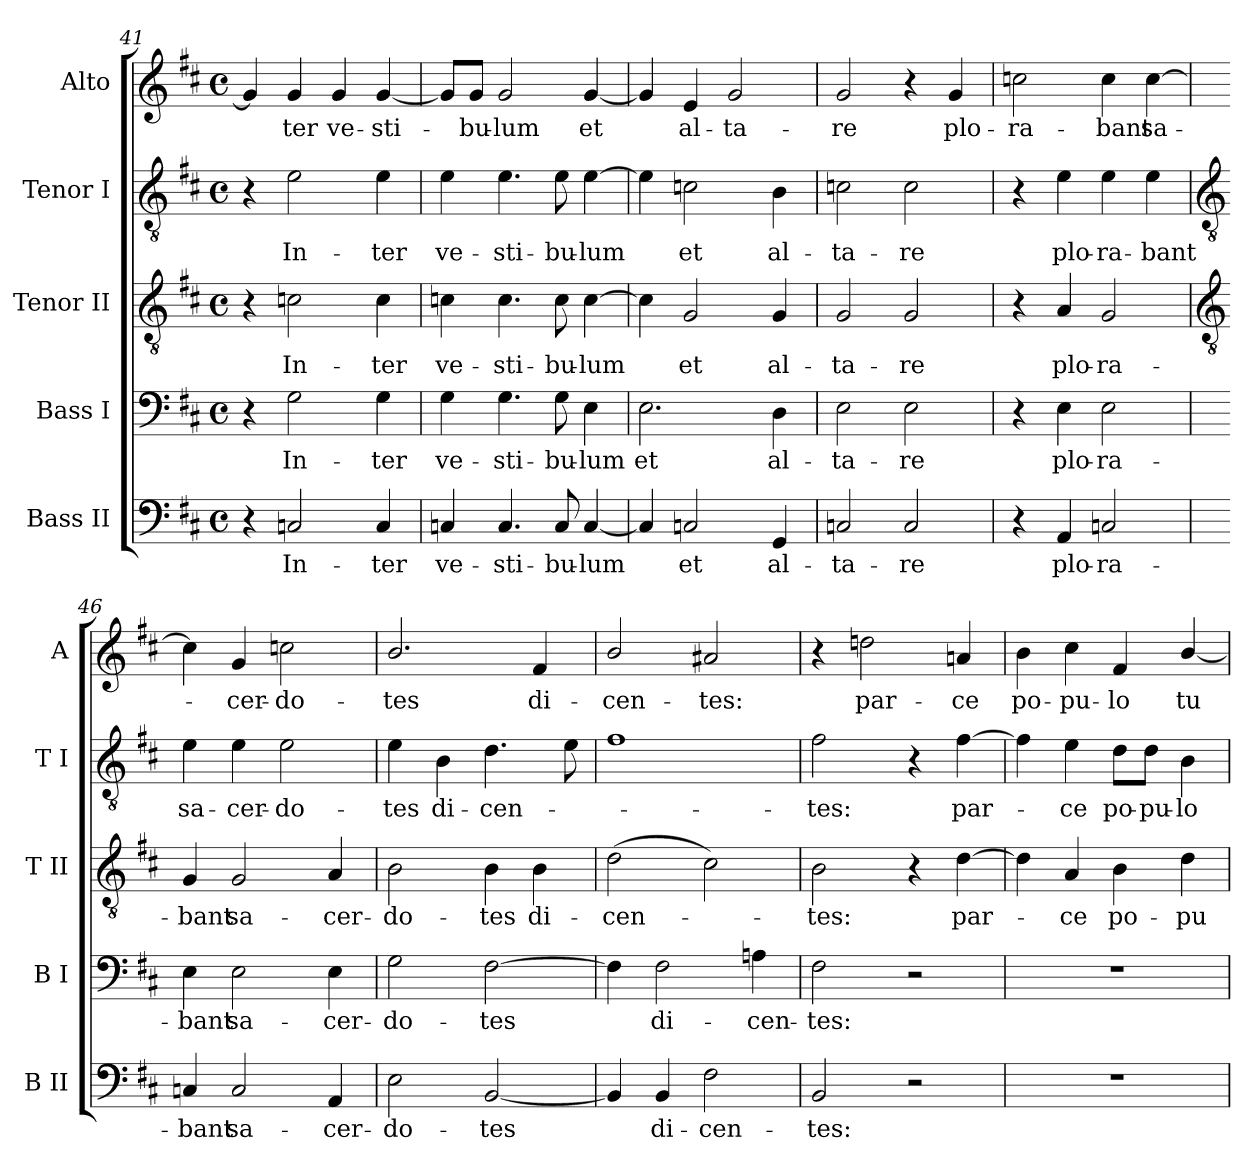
**kern	**text	**kern	**text	**kern	**text	**kern	**text	**kern	**text
*part5	*part5	*part4	*part4	*part3	*part3	*part2	*part2	*part1	*part1
*staff5	*staff5	*staff4	*staff4	*staff3	*staff3	*staff2	*staff2	*staff1	*staff1
*I"Bass II	*	*I"Bass I	*	*I"Tenor II	*	*I"Tenor I	*	*I"Alto	*
*I'B II	*	*I'B I	*	*I'T II	*	*I'T I	*	*I'A	*
*clefF4	*	*clefF4	*	*clefGv2	*	*clefGv2	*	*clefG2	*
*k[f#c#]	*	*k[f#c#]	*	*k[f#c#]	*	*k[f#c#]	*	*k[f#c#]	*
*D:	*	*D:	*	*D:	*	*D:	*	*D:	*
*M4/4	*	*M4/4	*	*M4/4	*	*M4/4	*	*M4/4	*
*met(c)	*	*met(c)	*	*met(c)	*	*met(c)	*	*met(c)	*
=41	=41	=41	=41	=41	=41	=41	=41	=41	=41
4r	.	4r	.	4r	.	4r	.	4g]	.
!	!LO:LY:b	!	!LO:LY:b	!	!LO:LY:b	!	!LO:LY:b	!	!LO:LY:b
2Cn	In-	2G	In-	2cn	In-	2e	In-	4g	ter
!	!	!	!	!	!	!	!	!	!LO:LY:b
.	.	.	.	.	.	.	.	4g	ve-
!	!LO:LY:b	!	!LO:LY:b	!	!LO:LY:b	!	!LO:LY:b	!	!LO:LY:b
4C	-ter	4G	-ter	4c	-ter	4e	-ter	[4g	-sti-
=42	=42	=42	=42	=42	=42	=42	=42	=42	=42
!	!LO:LY:b	!	!LO:LY:b	!	!LO:LY:b	!	!LO:LY:b	!	!
4Cn	ve-	4G	ve-	4cn	ve-	4e	ve-	8g/L]	.
!	!	!	!	!	!	!	!	!	!LO:LY:b
.	.	.	.	.	.	.	.	8g/J	bu-
!	!LO:LY:b	!	!LO:LY:b	!	!LO:LY:b	!	!LO:LY:b	!	!LO:LY:b
4.C	-sti-	4.G	-sti-	4.c	-sti-	4.e	-sti-	2g	-lum
!	!LO:LY:b	!	!LO:LY:b	!	!LO:LY:b	!	!LO:LY:b	!	!
8C	-bu-	8G	-bu-	8c	-bu-	8e	-bu-	.	.
!	!LO:LY:b	!	!LO:LY:b	!	!LO:LY:b	!	!LO:LY:b	!	!LO:LY:b
[4C	-lum	4E	-lum	[4c	-lum	[4e	-lum	[4g	et
=43	=43	=43	=43	=43	=43	=43	=43	=43	=43
!	!	!	!LO:LY:b	!	!	!	!	!	!
4C]	.	2.E	et	4c]	.	4e]	.	4g]	.
!	!LO:LY:b	!	!	!	!LO:LY:b	!	!LO:LY:b	!	!LO:LY:b
2C	et	.	.	2G	et	2cn	et	4e	al-
!	!	!	!	!	!	!	!	!	!LO:LY:b
.	.	.	.	.	.	.	.	2g	-ta-
!	!LO:LY:b	!	!LO:LY:b	!	!LO:LY:b	!	!LO:LY:b	!	!
4GG	al-	4D	al-	4G	al-	4B	al-	.	.
=44	=44	=44	=44	=44	=44	=44	=44	=44	=44
!	!LO:LY:b	!	!LO:LY:b	!	!LO:LY:b	!	!LO:LY:b	!	!LO:LY:b
2Cn	-ta-	2E	-ta-	2G	-ta-	2cn	-ta-	2g	-re
!	!LO:LY:b	!	!LO:LY:b	!	!LO:LY:b	!	!LO:LY:b	!	!
2C	-re	2E	-re	2G	-re	2c	-re	4r	.
!	!	!	!	!	!	!	!	!	!LO:LY:b
.	.	.	.	.	.	.	.	4g	plo-
=45	=45	=45	=45	=45	=45	=45	=45	=45	=45
!	!	!	!	!	!	!	!	!	!LO:LY:b
4r	.	4r	.	4r	.	4r	.	2ccn	-ra-
!	!LO:LY:b	!	!LO:LY:b	!	!LO:LY:b	!	!LO:LY:b	!	!
4AA	plo-	4E	plo-	4A	plo-	4e	plo-	.	.
!	!LO:LY:b	!	!LO:LY:b	!	!LO:LY:b	!	!LO:LY:b	!	!LO:LY:b
2Cn	-ra-	2E	-ra-	2G	-ra-	4e	-ra-	4cc	-bant
!	!	!	!	!	!	!	!LO:LY:b	!	!LO:LY:b
.	.	.	.	.	.	4e	-bant	[4cc	sa-
!!LO:LB:g=z
=46	=46	=46	=46	=46	=46	=46	=46	=46	=46
*	*	*	*	*clefGv2	*	*clefGv2	*	*	*
!	!LO:LY:b	!	!LO:LY:b	!	!LO:LY:b	!	!LO:LY:b	!	!
4Cn	-bant	4E	-bant	4G	-bant	4e	sa-	4cc]	.
!	!LO:LY:b	!	!LO:LY:b	!	!LO:LY:b	!	!LO:LY:b	!	!LO:LY:b
2C	sa-	2E	sa-	2G	sa-	4e	-cer-	4g	cer-
!	!	!	!	!	!	!	!LO:LY:b	!	!LO:LY:b
.	.	.	.	.	.	2e	-do-	2cc	-do-
!	!LO:LY:b	!	!LO:LY:b	!	!LO:LY:b	!	!	!	!
4AA	-cer-	4E	-cer-	4A	-cer-	.	.	.	.
=47	=47	=47	=47	=47	=47	=47	=47	=47	=47
!	!LO:LY:b	!	!LO:LY:b	!	!LO:LY:b	!	!LO:LY:b	!	!LO:LY:b
2E	-do-	2G	-do-	2B	-do-	4e	-tes	2.b/	-tes
!	!	!	!	!	!	!	!LO:LY:b	!	!
.	.	.	.	.	.	4B	di-	.	.
!	!LO:LY:b	!	!LO:LY:b	!	!LO:LY:b	!	!LO:LY:b	!	!
[2BB	-tes	[2F#	-tes	4B	-tes	4.d	-cen-	.	.
!	!	!	!	!	!LO:LY:b	!	!	!	!LO:LY:b
.	.	.	.	4B	di-	.	.	4f#	di-
.	.	.	.	.	.	8e	.	.	.
=48	=48	=48	=48	=48	=48	=48	=48	=48	=48
!	!	!	!	!	!LO:LY:b	!	!	!	!LO:LY:b
4BB]	.	4F#]	.	(>2d	-cen-	1f#	.	2b/	-cen-
!	!LO:LY:b	!	!LO:LY:b	!	!	!	!	!	!
4BB	di-	2F#	di-	.	.	.	.	.	.
!	!LO:LY:b	!	!	!	!	!	!	!	!LO:LY:b
2F#	-cen-	.	.	2c#)	.	.	.	2a#X	-tes:
!	!	!	!LO:LY:b	!	!	!	!	!	!
.	.	4An	-cen-	.	.	.	.	.	.
=49	=49	=49	=49	=49	=49	=49	=49	=49	=49
!	!LO:LY:b	!	!LO:LY:b	!	!LO:LY:b	!	!LO:LY:b	!	!
2BB	-tes:	2F#	-tes:	2B	tes:	2f#	tes:	4r	.
!	!	!	!	!	!	!	!	!	!LO:LY:b
.	.	.	.	.	.	.	.	2ddn	par-
2r	.	2r	.	4r	.	4r	.	.	.
!	!	!	!	!	!LO:LY:b	!	!LO:LY:b	!	!LO:LY:b
.	.	.	.	[4d	par-	[4f#	par-	4an	-ce
=50	=50	=50	=50	=50	=50	=50	=50	=50	=50
!	!	!	!	!	!	!	!	!	!LO:LY:b
1r	.	1r	.	4d]	.	4f#]	.	4b	po-
!	!	!	!	!	!LO:LY:b	!	!LO:LY:b	!	!LO:LY:b
.	.	.	.	4A	ce	4e	ce	4cc#	-pu-
!	!	!	!	!	!LO:LY:b	!	!LO:LY:b	!	!LO:LY:b
.	.	.	.	4B	po-	8d\L	po-	4f#	-lo
!	!	!	!	!	!	!	!LO:LY:b	!	!
.	.	.	.	.	.	8d\J	-pu-	.	.
!	!	!	!	!	!LO:LY:b	!	!LO:LY:b	!	!LO:LY:b
.	.	.	.	4d	-pu-	4B	-lo	[4b/	tu-
=	=	=	=	=	=	=	=	=	=
*-	*-	*-	*-	*-	*-	*-	*-	*-	*-
